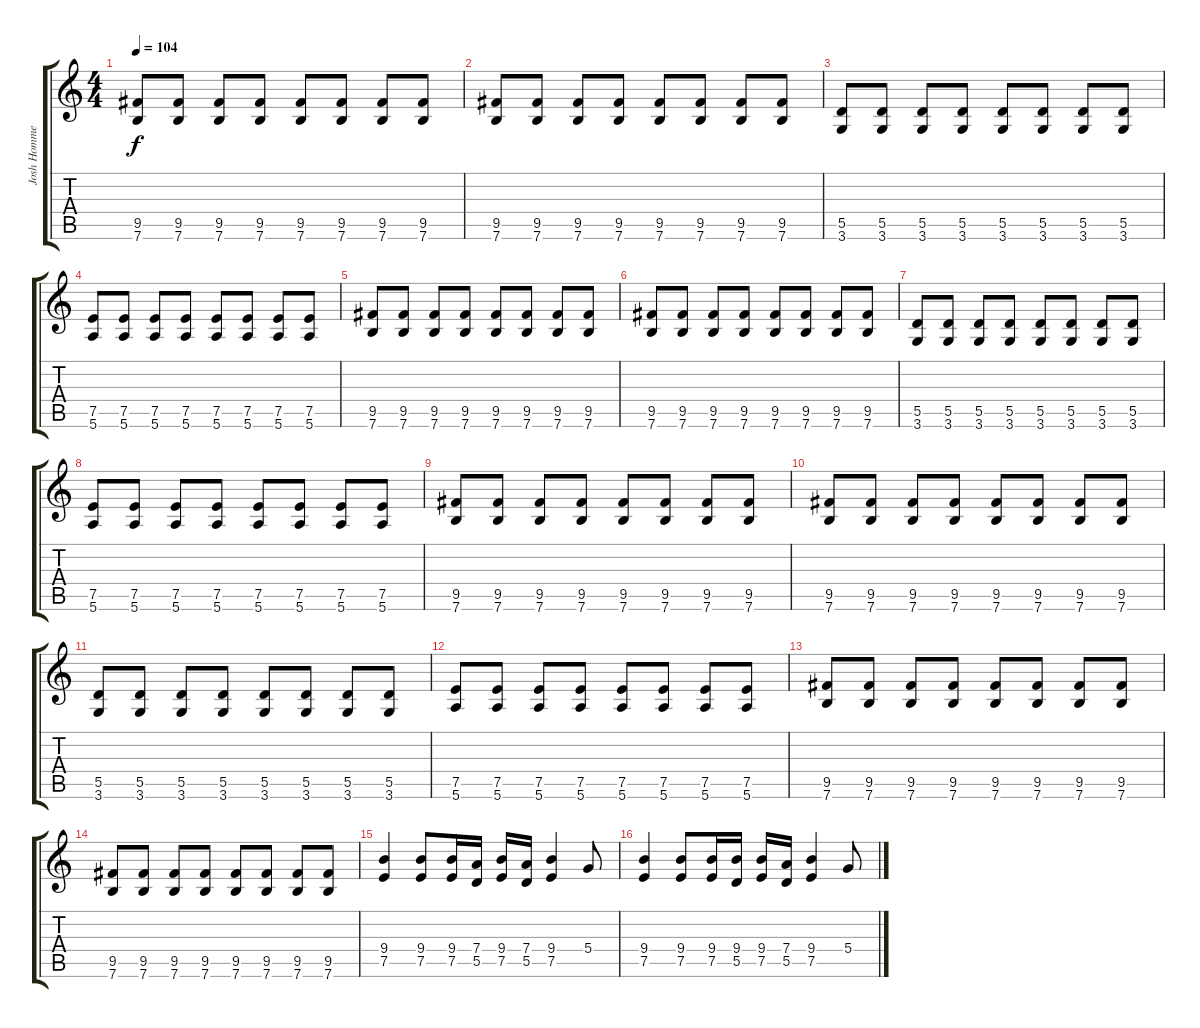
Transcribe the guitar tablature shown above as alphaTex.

\track ("Josh Homme (Guitar 1)" "Josh Homme") {instrument distortionguitar}
\staff {score tabs}
\tuning (E4 B3 G3 D3 A2 E2) {hide}
\ts (4 4)
\tempo 104
\clef g2
\ks c
(9.5 7.6).8{dy f} (9.5 7.6).8 (9.5 7.6).8 (9.5 7.6).8 (9.5 7.6).8 (9.5 7.6).8 (9.5 7.6).8 (9.5 7.6).8 |
(9.5 7.6).8 (9.5 7.6).8 (9.5 7.6).8 (9.5 7.6).8 (9.5 7.6).8 (9.5 7.6).8 (9.5 7.6).8 (9.5 7.6).8 |
(5.5 3.6).8 (5.5 3.6).8 (5.5 3.6).8 (5.5 3.6).8 (5.5 3.6).8 (5.5 3.6).8 (5.5 3.6).8 (5.5 3.6).8 |
(7.5 5.6).8 (7.5 5.6).8 (7.5 5.6).8 (7.5 5.6).8 (7.5 5.6).8 (7.5 5.6).8 (7.5 5.6).8 (7.5 5.6).8 |
(9.5 7.6).8 (9.5 7.6).8 (9.5 7.6).8 (9.5 7.6).8 (9.5 7.6).8 (9.5 7.6).8 (9.5 7.6).8 (9.5 7.6).8 |
(9.5 7.6).8 (9.5 7.6).8 (9.5 7.6).8 (9.5 7.6).8 (9.5 7.6).8 (9.5 7.6).8 (9.5 7.6).8 (9.5 7.6).8 |
(5.5 3.6).8 (5.5 3.6).8 (5.5 3.6).8 (5.5 3.6).8 (5.5 3.6).8 (5.5 3.6).8 (5.5 3.6).8 (5.5 3.6).8 |
(7.5 5.6).8 (7.5 5.6).8 (7.5 5.6).8 (7.5 5.6).8 (7.5 5.6).8 (7.5 5.6).8 (7.5 5.6).8 (7.5 5.6).8 |
(9.5 7.6).8 (9.5 7.6).8 (9.5 7.6).8 (9.5 7.6).8 (9.5 7.6).8 (9.5 7.6).8 (9.5 7.6).8 (9.5 7.6).8 |
(9.5 7.6).8 (9.5 7.6).8 (9.5 7.6).8 (9.5 7.6).8 (9.5 7.6).8 (9.5 7.6).8 (9.5 7.6).8 (9.5 7.6).8 |
(5.5 3.6).8 (5.5 3.6).8 (5.5 3.6).8 (5.5 3.6).8 (5.5 3.6).8 (5.5 3.6).8 (5.5 3.6).8 (5.5 3.6).8 |
(7.5 5.6).8 (7.5 5.6).8 (7.5 5.6).8 (7.5 5.6).8 (7.5 5.6).8 (7.5 5.6).8 (7.5 5.6).8 (7.5 5.6).8 |
(9.5 7.6).8 (9.5 7.6).8 (9.5 7.6).8 (9.5 7.6).8 (9.5 7.6).8 (9.5 7.6).8 (9.5 7.6).8 (9.5 7.6).8 |
(9.5 7.6).8 (9.5 7.6).8 (9.5 7.6).8 (9.5 7.6).8 (9.5 7.6).8 (9.5 7.6).8 (9.5 7.6).8 (9.5 7.6).8 |
(9.4 7.5).4 (9.4 7.5).8 (9.4 7.5).16 (7.4 5.5).16 (9.4 7.5).16 (7.4 5.5).16 (9.4 7.5).4 5.4.8 |
(9.4 7.5).4 (9.4 7.5).8 (9.4 7.5).16 (9.4 5.5).16 (9.4 7.5).16 (7.4 5.5).16 (9.4 7.5).4 5.4.8
